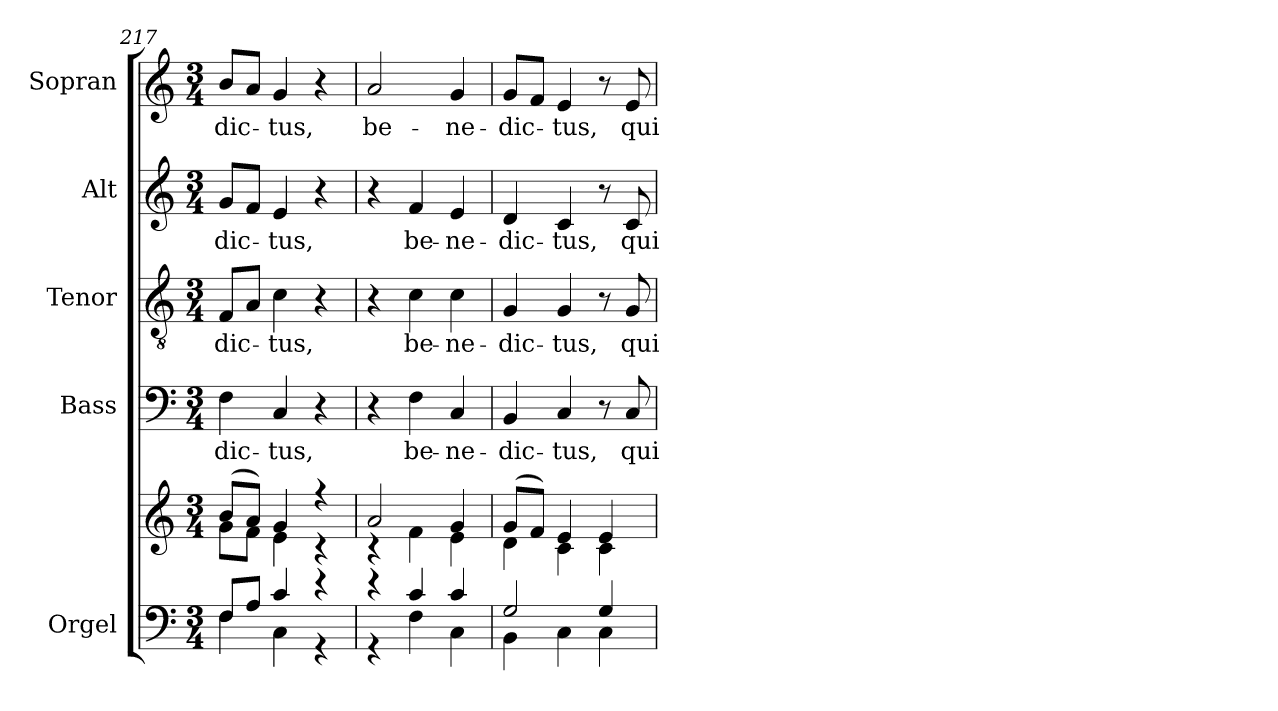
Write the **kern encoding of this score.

**kern	**kern	**kern	**text	**kern	**text	**kern	**text	**kern	**text
*part5	*part5	*part4	*part4	*part3	*part3	*part2	*part2	*part1	*part1
*staff6	*staff5	*staff4	*staff4	*staff3	*staff3	*staff2	*staff2	*staff1	*staff1
*I"Orgel	*	*I"Bass	*	*I"Tenor	*	*I"Alt	*	*I"Sopran	*
*I'Org.	*	*I'B.	*	*I'T.	*	*I'A.	*	*I'S.	*
*clefF4	*clefG2	*clefF4	*	*clefGv2	*	*clefG2	*	*clefG2	*
*k[]	*k[]	*k[]	*	*k[]	*	*k[]	*	*k[]	*
*C:	*C:	*C:	*	*C:	*	*C:	*	*C:	*
*M3/4	*M3/4	*M3/4	*	*M3/4	*	*M3/4	*	*M3/4	*
=217	=217	=217	=217	=217	=217	=217	=217	=217	=217
*^	*^	*	*	*	*	*	*	*	*
!	!	!	!	!	!LO:LY:b	!	!LO:LY:b	!	!LO:LY:b	!	!LO:LY:b
8F/L	4F\	(>8b/L	8g\L	4F\	-dic-	8F/L	-dic-	8g/L	-dic-	8b/L	-dic-
8A/J	.	8a/J)	8f\J	.	.	8A/J	.	8f/J	.	8a/J	.
!	!	!	!	!	!LO:LY:b	!	!LO:LY:b	!	!LO:LY:b	!	!LO:LY:b
4c/	4C\	4g/	4e\	4C/	-tus,	4c\	-tus,	4e/	-tus,	4g/	-tus,
4r	4r	4r	4r	4r	.	4r	.	4r	.	4r	.
=218	=218	=218	=218	=218	=218	=218	=218	=218	=218	=218	=218
!	!	!	!	!	!	!	!	!	!	!	!LO:LY:b
4r	4r	2a/	4rc	4r	.	4r	.	4r	.	2a/	be-
!	!	!	!	!	!LO:LY:b	!	!LO:LY:b	!	!LO:LY:b	!	!
4c/	4F\	.	4f\	4F\	be-	4c\	be-	4f/	be-	.	.
!	!	!	!	!	!LO:LY:b	!	!LO:LY:b	!	!LO:LY:b	!	!LO:LY:b
4c/	4C\	4g/	4e\	4C/	-ne-	4c\	-ne-	4e/	-ne-	4g/	-ne-
=219	=219	=219	=219	=219	=219	=219	=219	=219	=219	=219	=219
!	!	!	!	!	!LO:LY:b	!	!LO:LY:b	!	!LO:LY:b	!	!LO:LY:b
2G/	4BB\	(>8g/L	4d\	4BB/	-dic-	4G/	-dic-	4d/	-dic-	8g/L	-dic-
.	.	8f/J)	.	.	.	.	.	.	.	8f/J	.
!	!	!	!	!	!LO:LY:b	!	!LO:LY:b	!	!LO:LY:b	!	!LO:LY:b
.	4C\	4e/	4c\	4C/	-tus,	4G/	-tus,	4c/	-tus,	4e/	-tus,
4G/	4C\	4e/	4c\	8r	.	8r	.	8r	.	8r	.
!	!	!	!	!	!LO:LY:b	!	!LO:LY:b	!	!LO:LY:b	!	!LO:LY:b
.	.	.	.	8C/	qui	8G/	qui	8c/	qui	8e/	qui
*v	*v	*	*	*	*	*	*	*	*	*	*
*	*v	*v	*	*	*	*	*	*	*	*
=	=	=	=	=	=	=	=	=	=
*-	*-	*-	*-	*-	*-	*-	*-	*-	*-
